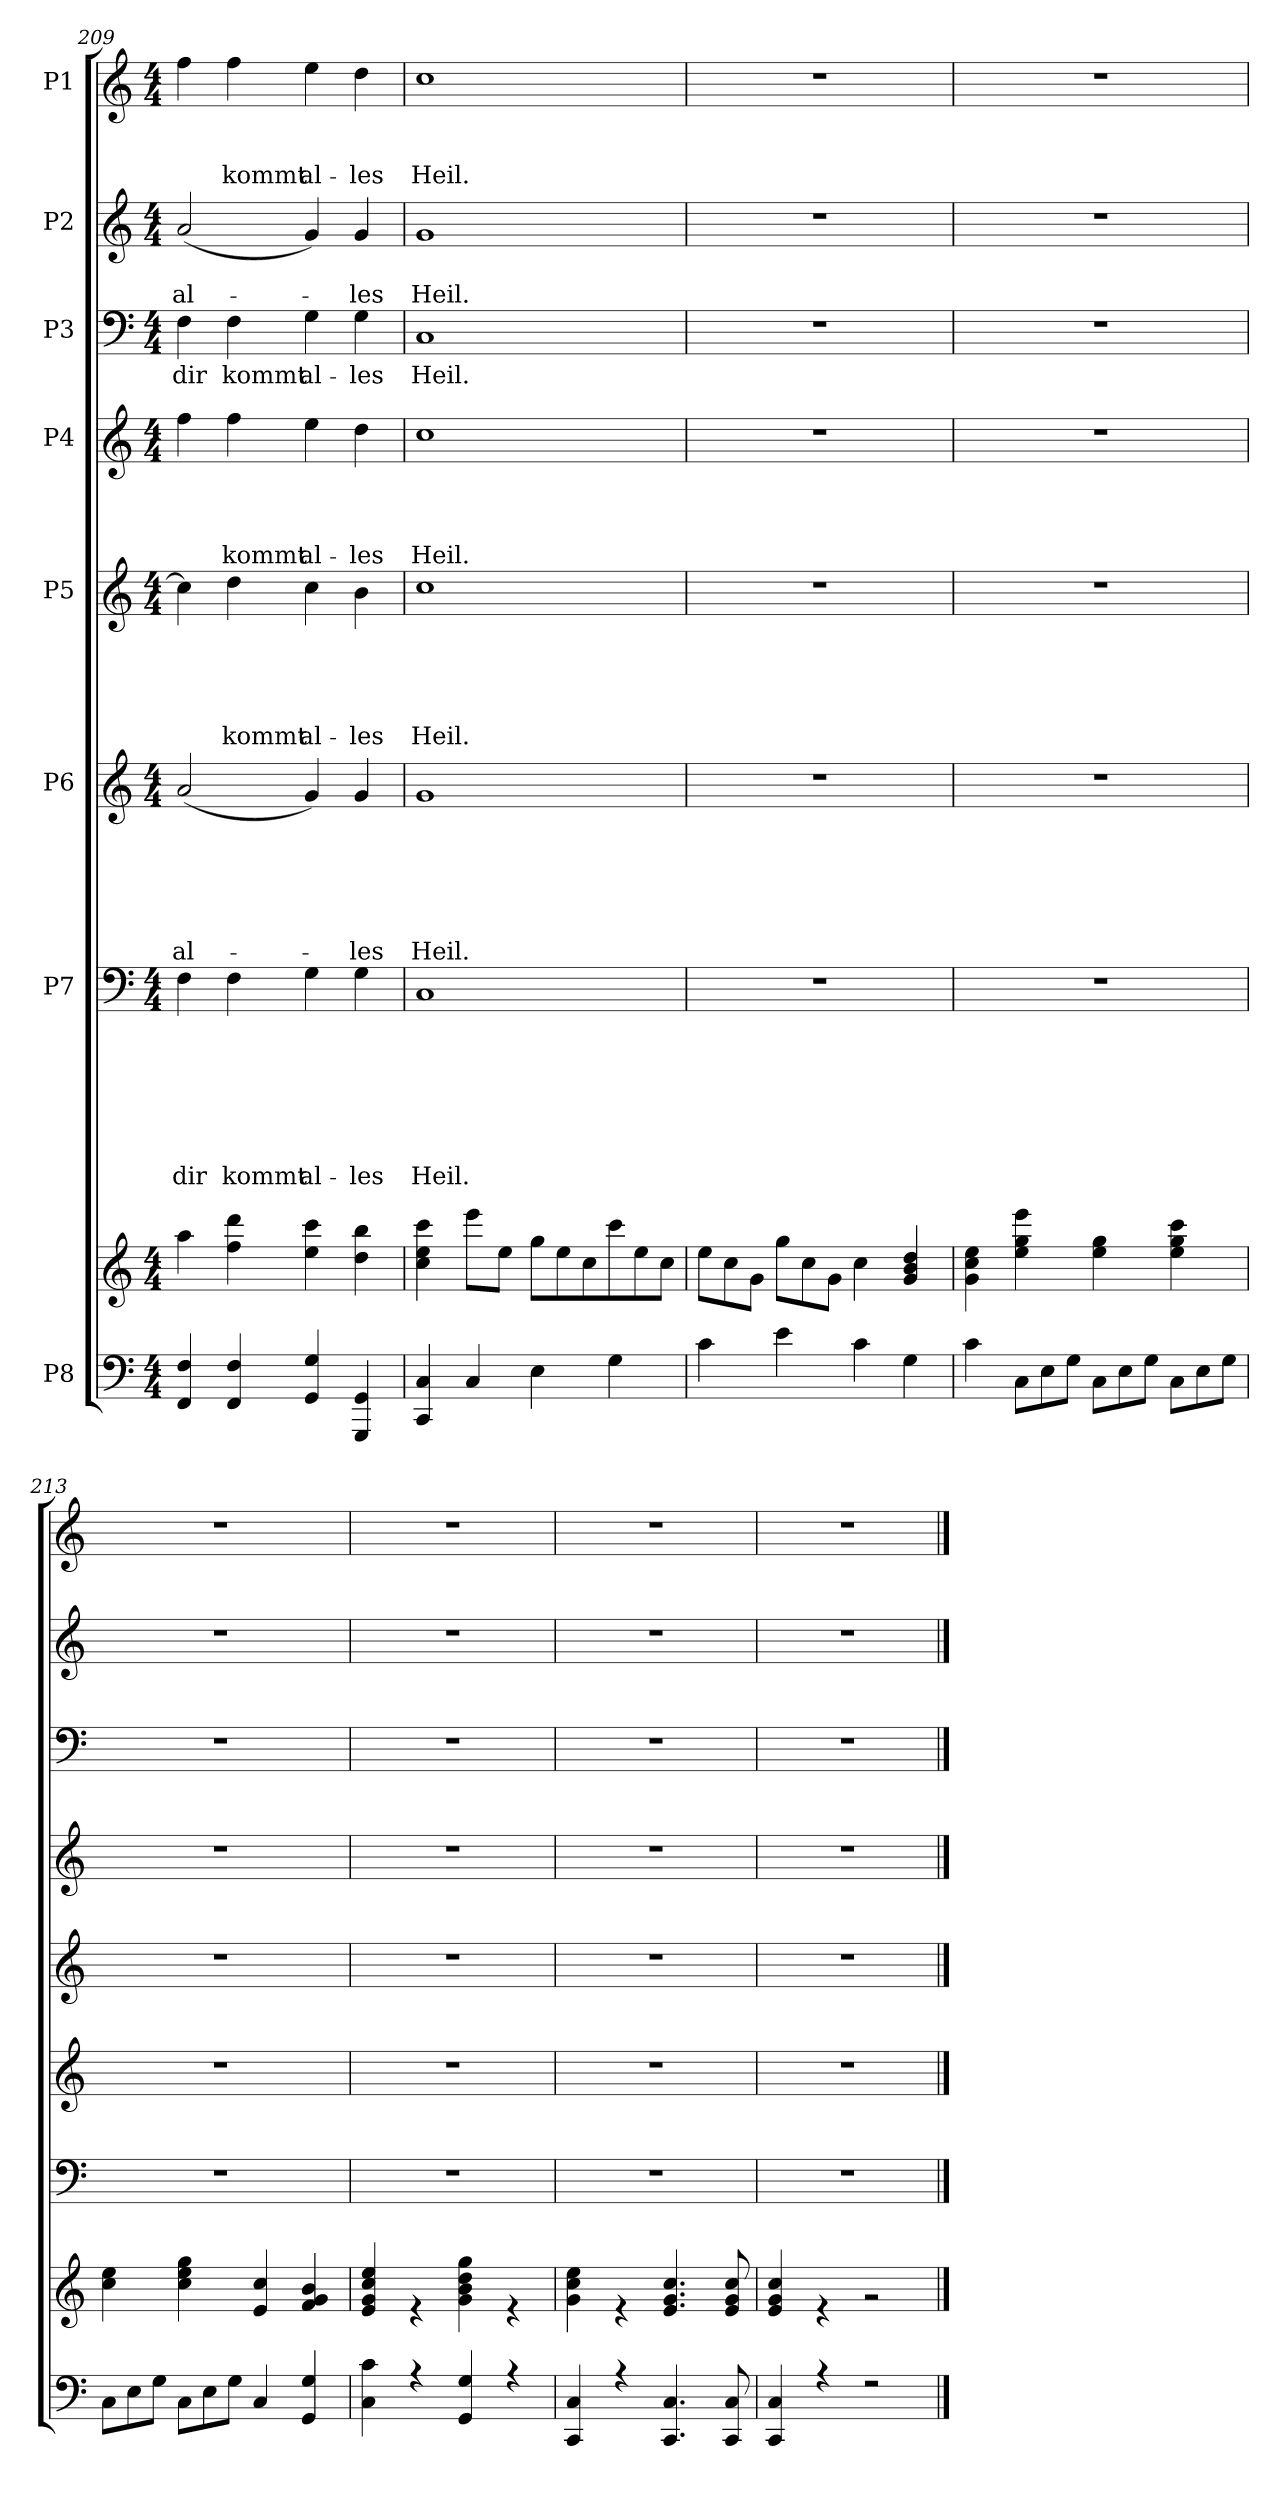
**kern	**kern	**kern	**text	**text	**text	**text	**text	**text	**text	**kern	**text	**text	**text	**text	**text	**text	**kern	**text	**text	**text	**text	**text	**kern	**text	**text	**text	**text	**kern	**text	**kern	**text	**text	**kern	**text	**text	**text
*part8	*part8	*part7	*part7	*part7	*part7	*part7	*part7	*part7	*part7	*part6	*part6	*part6	*part6	*part6	*part6	*part6	*part5	*part5	*part5	*part5	*part5	*part5	*part4	*part4	*part4	*part4	*part4	*part3	*part3	*part2	*part2	*part2	*part1	*part1	*part1	*part1
*staff9	*staff8	*staff7	*staff7	*staff7	*staff7	*staff7	*staff7	*staff7	*staff7	*staff6	*staff6	*staff6	*staff6	*staff6	*staff6	*staff6	*staff5	*staff5	*staff5	*staff5	*staff5	*staff5	*staff4	*staff4	*staff4	*staff4	*staff4	*staff3	*staff3	*staff2	*staff2	*staff2	*staff1	*staff1	*staff1	*staff1
*I"P8	*	*I"P7	*	*	*	*	*	*	*	*I"P6	*	*	*	*	*	*	*I"P5	*	*	*	*	*	*I"P4	*	*	*	*	*I"P3	*	*I"P2	*	*	*I"P1	*	*	*
!!LO:PB:g=z
*clefF4	*clefG2	*clefF4	*	*	*	*	*	*	*	*clefG2	*	*	*	*	*	*	*clefG2	*	*	*	*	*	*clefG2	*	*	*	*	*clefF4	*	*clefG2	*	*	*clefG2	*	*	*
*	*	*	*	*	*	*	*	*	*	*ITrd7c12	*	*	*	*	*	*	*	*	*	*	*	*	*	*	*	*	*	*	*	*ITrd7c12	*	*	*	*	*	*
*k[]	*k[]	*k[]	*	*	*	*	*	*	*	*k[]	*	*	*	*	*	*	*k[]	*	*	*	*	*	*k[]	*	*	*	*	*k[]	*	*k[]	*	*	*k[]	*	*	*
*C:	*C:	*C:	*	*	*	*	*	*	*	*C:	*	*	*	*	*	*	*C:	*	*	*	*	*	*C:	*	*	*	*	*C:	*	*C:	*	*	*C:	*	*	*
*M4/4	*M4/4	*M4/4	*	*	*	*	*	*	*	*M4/4	*	*	*	*	*	*	*M4/4	*	*	*	*	*	*M4/4	*	*	*	*	*M4/4	*	*M4/4	*	*	*M4/4	*	*	*
=209	=209	=209	=209	=209	=209	=209	=209	=209	=209	=209	=209	=209	=209	=209	=209	=209	=209	=209	=209	=209	=209	=209	=209	=209	=209	=209	=209	=209	=209	=209	=209	=209	=209	=209	=209	=209
*^	*^	*	*	*	*	*	*	*	*	*	*	*	*	*	*	*	*	*	*	*	*	*	*	*	*	*	*	*	*	*	*	*	*	*	*	*
!	!	!	!	!	!	!	!	!	!	!	!LO:LY:b	!	!	!	!	!	!	!LO:LY:b	!	!	!	!	!	!	!	!	!	!	!	!	!LO:LY:b	!	!	!LO:LY:b	!	!	!	!
4FF/ 4F/	1ryy	1ryy	4aa\	4F\	.	.	.	.	.	.	dir	(<2A/	.	.	.	.	.	al-	4cc\]	.	.	.	.	.	4ff\	.	.	.	.	4F\	dir	(<2A/	.	al-	4ff\	.	.	.
!	!	!	!	!	!	!	!	!	!	!	!LO:LY:b	!	!	!	!	!	!	!	!	!	!	!	!	!LO:LY:b	!	!	!	!	!LO:LY:b	!	!LO:LY:b	!	!	!	!	!	!	!LO:LY:b
4FF/ 4F/	.	.	4ff\ 4ddd\	4F\	.	.	.	.	.	.	kommt	.	.	.	.	.	.	.	4dd\	.	.	.	.	kommt	4ff\	.	.	.	kommt	4F\	kommt	.	.	.	4ff\	.	.	kommt
!	!	!	!	!	!	!	!	!	!	!	!LO:LY:b	!	!	!	!	!	!	!	!	!	!	!	!	!LO:LY:b	!	!	!	!	!LO:LY:b	!	!LO:LY:b	!	!	!	!	!	!	!LO:LY:b
4GG/ 4G/	.	.	4ee\ 4ccc\	4G\	.	.	.	.	.	.	al-	4G/)	.	.	.	.	.	.	4cc\	.	.	.	.	al-	4ee\	.	.	.	al-	4G\	al-	4G/)	.	.	4ee\	.	.	al-
!	!	!	!	!	!	!	!	!	!	!	!LO:LY:b	!	!	!	!	!	!	!LO:LY:b	!	!	!	!	!	!LO:LY:b	!	!	!	!	!LO:LY:b	!	!LO:LY:b	!	!	!LO:LY:b	!	!	!	!LO:LY:b
4GGG/ 4GG/	.	.	4dd\ 4bb\	4G\	.	.	.	.	.	.	-les	4G/	.	.	.	.	.	-les	4b\	.	.	.	.	-les	4dd\	.	.	.	-les	4G\	-les	4G/	.	-les	4dd\	.	.	-les
=210	=210	=210	=210	=210	=210	=210	=210	=210	=210	=210	=210	=210	=210	=210	=210	=210	=210	=210	=210	=210	=210	=210	=210	=210	=210	=210	=210	=210	=210	=210	=210	=210	=210	=210	=210	=210	=210	=210
!	!	!	!	!	!	!	!	!	!	!	!LO:LY:b	!	!	!	!	!	!	!LO:LY:b	!	!	!	!	!	!LO:LY:b	!	!	!	!	!LO:LY:b	!	!LO:LY:b	!	!	!LO:LY:b	!	!	!	!LO:LY:b
4CC/ 4C/	1ryy	1ryy	4cc\ 4ee\ 4ccc\	1C	.	.	.	.	.	.	Heil.	1G	.	.	.	.	.	Heil.	1cc	.	.	.	.	Heil.	1cc	.	.	.	Heil.	1C	Heil.	1G	.	Heil.	1cc	.	.	Heil.
4C/	.	.	8eee\L	.	.	.	.	.	.	.	.	.	.	.	.	.	.	.	.	.	.	.	.	.	.	.	.	.	.	.	.	.	.	.	.	.	.	.
.	.	.	8ee\J	.	.	.	.	.	.	.	.	.	.	.	.	.	.	.	.	.	.	.	.	.	.	.	.	.	.	.	.	.	.	.	.	.	.	.
*	*	*	*Xtuplet	*	*	*	*	*	*	*	*	*	*	*	*	*	*	*	*	*	*	*	*	*	*	*	*	*	*	*	*	*	*	*	*	*	*	*
4E\	.	.	12gg\L	.	.	.	.	.	.	.	.	.	.	.	.	.	.	.	.	.	.	.	.	.	.	.	.	.	.	.	.	.	.	.	.	.	.	.
.	.	.	12ee\	.	.	.	.	.	.	.	.	.	.	.	.	.	.	.	.	.	.	.	.	.	.	.	.	.	.	.	.	.	.	.	.	.	.	.
.	.	.	12cc\	.	.	.	.	.	.	.	.	.	.	.	.	.	.	.	.	.	.	.	.	.	.	.	.	.	.	.	.	.	.	.	.	.	.	.
4G\	.	.	12ccc\	.	.	.	.	.	.	.	.	.	.	.	.	.	.	.	.	.	.	.	.	.	.	.	.	.	.	.	.	.	.	.	.	.	.	.
.	.	.	12ee\	.	.	.	.	.	.	.	.	.	.	.	.	.	.	.	.	.	.	.	.	.	.	.	.	.	.	.	.	.	.	.	.	.	.	.
.	.	.	12cc\J	.	.	.	.	.	.	.	.	.	.	.	.	.	.	.	.	.	.	.	.	.	.	.	.	.	.	.	.	.	.	.	.	.	.	.
=211	=211	=211	=211	=211	=211	=211	=211	=211	=211	=211	=211	=211	=211	=211	=211	=211	=211	=211	=211	=211	=211	=211	=211	=211	=211	=211	=211	=211	=211	=211	=211	=211	=211	=211	=211	=211	=211	=211
4c\	1ryy	1ryy	12ee\L	1r	.	.	.	.	.	.	.	1r	.	.	.	.	.	.	1r	.	.	.	.	.	1r	.	.	.	.	1r	.	1r	.	.	1r	.	.	.
.	.	.	12cc\	.	.	.	.	.	.	.	.	.	.	.	.	.	.	.	.	.	.	.	.	.	.	.	.	.	.	.	.	.	.	.	.	.	.	.
.	.	.	12g\J	.	.	.	.	.	.	.	.	.	.	.	.	.	.	.	.	.	.	.	.	.	.	.	.	.	.	.	.	.	.	.	.	.	.	.
4e\	.	.	12gg\L	.	.	.	.	.	.	.	.	.	.	.	.	.	.	.	.	.	.	.	.	.	.	.	.	.	.	.	.	.	.	.	.	.	.	.
.	.	.	12cc\	.	.	.	.	.	.	.	.	.	.	.	.	.	.	.	.	.	.	.	.	.	.	.	.	.	.	.	.	.	.	.	.	.	.	.
.	.	.	12g\J	.	.	.	.	.	.	.	.	.	.	.	.	.	.	.	.	.	.	.	.	.	.	.	.	.	.	.	.	.	.	.	.	.	.	.
4c\	.	.	4cc\	.	.	.	.	.	.	.	.	.	.	.	.	.	.	.	.	.	.	.	.	.	.	.	.	.	.	.	.	.	.	.	.	.	.	.
4G\	.	.	4g/ 4b/ 4dd/	.	.	.	.	.	.	.	.	.	.	.	.	.	.	.	.	.	.	.	.	.	.	.	.	.	.	.	.	.	.	.	.	.	.	.
=212	=212	=212	=212	=212	=212	=212	=212	=212	=212	=212	=212	=212	=212	=212	=212	=212	=212	=212	=212	=212	=212	=212	=212	=212	=212	=212	=212	=212	=212	=212	=212	=212	=212	=212	=212	=212	=212	=212
4c\	1ryy	1ryy	4g\ 4cc\ 4ee\	1r	.	.	.	.	.	.	.	1r	.	.	.	.	.	.	1r	.	.	.	.	.	1r	.	.	.	.	1r	.	1r	.	.	1r	.	.	.
*Xtuplet	*	*	*	*	*	*	*	*	*	*	*	*	*	*	*	*	*	*	*	*	*	*	*	*	*	*	*	*	*	*	*	*	*	*	*	*	*	*
12C\L	.	.	4ee\ 4gg\ 4eee\	.	.	.	.	.	.	.	.	.	.	.	.	.	.	.	.	.	.	.	.	.	.	.	.	.	.	.	.	.	.	.	.	.	.	.
12E\	.	.	.	.	.	.	.	.	.	.	.	.	.	.	.	.	.	.	.	.	.	.	.	.	.	.	.	.	.	.	.	.	.	.	.	.	.	.
12G\J	.	.	.	.	.	.	.	.	.	.	.	.	.	.	.	.	.	.	.	.	.	.	.	.	.	.	.	.	.	.	.	.	.	.	.	.	.	.
12C\L	.	.	4ee\ 4gg\	.	.	.	.	.	.	.	.	.	.	.	.	.	.	.	.	.	.	.	.	.	.	.	.	.	.	.	.	.	.	.	.	.	.	.
12E\	.	.	.	.	.	.	.	.	.	.	.	.	.	.	.	.	.	.	.	.	.	.	.	.	.	.	.	.	.	.	.	.	.	.	.	.	.	.
12G\J	.	.	.	.	.	.	.	.	.	.	.	.	.	.	.	.	.	.	.	.	.	.	.	.	.	.	.	.	.	.	.	.	.	.	.	.	.	.
12C\L	.	.	4ee\ 4gg\ 4ccc\	.	.	.	.	.	.	.	.	.	.	.	.	.	.	.	.	.	.	.	.	.	.	.	.	.	.	.	.	.	.	.	.	.	.	.
12E\	.	.	.	.	.	.	.	.	.	.	.	.	.	.	.	.	.	.	.	.	.	.	.	.	.	.	.	.	.	.	.	.	.	.	.	.	.	.
12G\J	.	.	.	.	.	.	.	.	.	.	.	.	.	.	.	.	.	.	.	.	.	.	.	.	.	.	.	.	.	.	.	.	.	.	.	.	.	.
!!LO:PB:g=z
=213	=213	=213	=213	=213	=213	=213	=213	=213	=213	=213	=213	=213	=213	=213	=213	=213	=213	=213	=213	=213	=213	=213	=213	=213	=213	=213	=213	=213	=213	=213	=213	=213	=213	=213	=213	=213	=213	=213
12C\L	1ryy	1ryy	4cc\ 4ee\	1r	.	.	.	.	.	.	.	1r	.	.	.	.	.	.	1r	.	.	.	.	.	1r	.	.	.	.	1r	.	1r	.	.	1r	.	.	.
12E\	.	.	.	.	.	.	.	.	.	.	.	.	.	.	.	.	.	.	.	.	.	.	.	.	.	.	.	.	.	.	.	.	.	.	.	.	.	.
12G\J	.	.	.	.	.	.	.	.	.	.	.	.	.	.	.	.	.	.	.	.	.	.	.	.	.	.	.	.	.	.	.	.	.	.	.	.	.	.
12C\L	.	.	4cc\ 4ee\ 4gg\	.	.	.	.	.	.	.	.	.	.	.	.	.	.	.	.	.	.	.	.	.	.	.	.	.	.	.	.	.	.	.	.	.	.	.
12E\	.	.	.	.	.	.	.	.	.	.	.	.	.	.	.	.	.	.	.	.	.	.	.	.	.	.	.	.	.	.	.	.	.	.	.	.	.	.
12G\J	.	.	.	.	.	.	.	.	.	.	.	.	.	.	.	.	.	.	.	.	.	.	.	.	.	.	.	.	.	.	.	.	.	.	.	.	.	.
4C/	.	.	4e/ 4cc/	.	.	.	.	.	.	.	.	.	.	.	.	.	.	.	.	.	.	.	.	.	.	.	.	.	.	.	.	.	.	.	.	.	.	.
4GG/ 4G/	.	.	4f/ 4g/ 4b/	.	.	.	.	.	.	.	.	.	.	.	.	.	.	.	.	.	.	.	.	.	.	.	.	.	.	.	.	.	.	.	.	.	.	.
=214	=214	=214	=214	=214	=214	=214	=214	=214	=214	=214	=214	=214	=214	=214	=214	=214	=214	=214	=214	=214	=214	=214	=214	=214	=214	=214	=214	=214	=214	=214	=214	=214	=214	=214	=214	=214	=214	=214
4C\ 4c\	1ryy	1ryy	4e/ 4g/ 4cc/ 4ee/	1r	.	.	.	.	.	.	.	1r	.	.	.	.	.	.	1r	.	.	.	.	.	1r	.	.	.	.	1r	.	1r	.	.	1r	.	.	.
4r	.	.	4r	.	.	.	.	.	.	.	.	.	.	.	.	.	.	.	.	.	.	.	.	.	.	.	.	.	.	.	.	.	.	.	.	.	.	.
4GG/ 4G/	.	.	4g\ 4b\ 4dd\ 4gg\	.	.	.	.	.	.	.	.	.	.	.	.	.	.	.	.	.	.	.	.	.	.	.	.	.	.	.	.	.	.	.	.	.	.	.
4r	.	.	4r	.	.	.	.	.	.	.	.	.	.	.	.	.	.	.	.	.	.	.	.	.	.	.	.	.	.	.	.	.	.	.	.	.	.	.
=215	=215	=215	=215	=215	=215	=215	=215	=215	=215	=215	=215	=215	=215	=215	=215	=215	=215	=215	=215	=215	=215	=215	=215	=215	=215	=215	=215	=215	=215	=215	=215	=215	=215	=215	=215	=215	=215	=215
4CC/ 4C/	1ryy	1ryy	4g\ 4cc\ 4ee\	1r	.	.	.	.	.	.	.	1r	.	.	.	.	.	.	1r	.	.	.	.	.	1r	.	.	.	.	1r	.	1r	.	.	1r	.	.	.
4r	.	.	4r	.	.	.	.	.	.	.	.	.	.	.	.	.	.	.	.	.	.	.	.	.	.	.	.	.	.	.	.	.	.	.	.	.	.	.
4.CC/ 4.C/	.	.	4.e/ 4.g/ 4.cc/	.	.	.	.	.	.	.	.	.	.	.	.	.	.	.	.	.	.	.	.	.	.	.	.	.	.	.	.	.	.	.	.	.	.	.
8CC/ 8C/	.	.	8e/ 8g/ 8cc/	.	.	.	.	.	.	.	.	.	.	.	.	.	.	.	.	.	.	.	.	.	.	.	.	.	.	.	.	.	.	.	.	.	.	.
=216	=216	=216	=216	=216	=216	=216	=216	=216	=216	=216	=216	=216	=216	=216	=216	=216	=216	=216	=216	=216	=216	=216	=216	=216	=216	=216	=216	=216	=216	=216	=216	=216	=216	=216	=216	=216	=216	=216
4CC/ 4C/	1ryy	1ryy	4e/ 4g/ 4cc/	1r	.	.	.	.	.	.	.	1r	.	.	.	.	.	.	1r	.	.	.	.	.	1r	.	.	.	.	1r	.	1r	.	.	1r	.	.	.
4r	.	.	4r	.	.	.	.	.	.	.	.	.	.	.	.	.	.	.	.	.	.	.	.	.	.	.	.	.	.	.	.	.	.	.	.	.	.	.
2r	.	.	2r	.	.	.	.	.	.	.	.	.	.	.	.	.	.	.	.	.	.	.	.	.	.	.	.	.	.	.	.	.	.	.	.	.	.	.
*v	*v	*	*	*	*	*	*	*	*	*	*	*	*	*	*	*	*	*	*	*	*	*	*	*	*	*	*	*	*	*	*	*	*	*	*	*	*	*
*	*v	*v	*	*	*	*	*	*	*	*	*	*	*	*	*	*	*	*	*	*	*	*	*	*	*	*	*	*	*	*	*	*	*	*	*	*	*
==	==	==	==	==	==	==	==	==	==	==	==	==	==	==	==	==	==	==	==	==	==	==	==	==	==	==	==	==	==	==	==	==	==	==	==	==
*-	*-	*-	*-	*-	*-	*-	*-	*-	*-	*-	*-	*-	*-	*-	*-	*-	*-	*-	*-	*-	*-	*-	*-	*-	*-	*-	*-	*-	*-	*-	*-	*-	*-	*-	*-	*-
